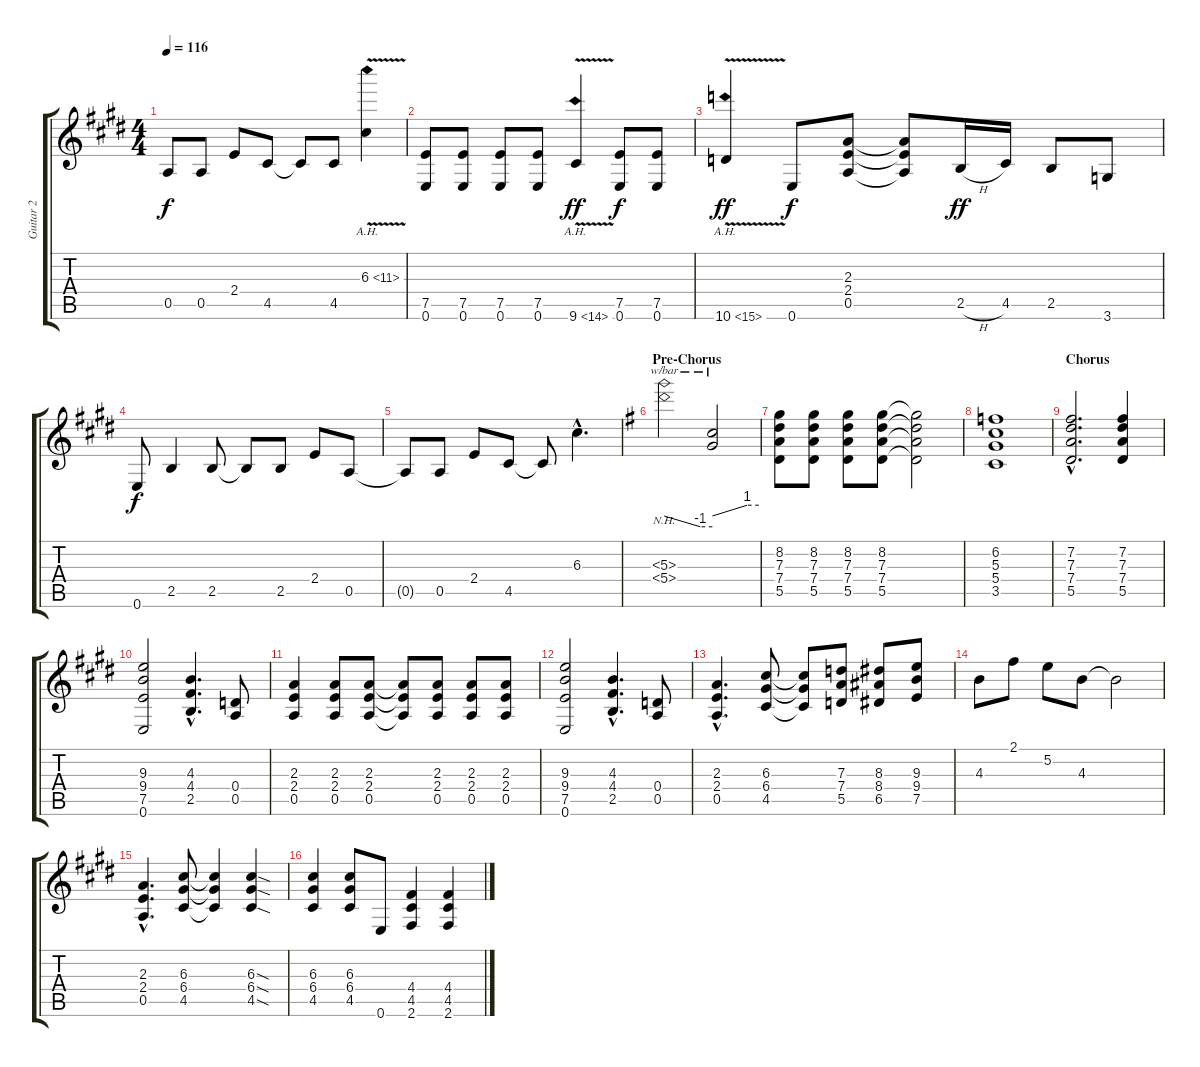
\track ("Guitar 2" "Guitar 2") {instrument overdrivenguitar}
\staff {score tabs}
\tuning (E4 B3 G3 D3 A2 E2) {hide}
\ts (4 4)
\tempo 116
\clef g2
\ks e
0.5{t}.8{dy f} 0.5.8 2.4.8 4.5.8 4.5{t}.8 4.5.8 6.3{ah 5 v}.4 |
(7.5 0.6).8{volume 12 balance 4 instrument overdrivenguitar} (7.5 0.6).8 (7.5 0.6).8 (7.5 0.6).8 9.6{ah 5 v}.4{dy ff} (7.5 0.6).8{dy f} (7.5 0.6).8 |
10.6{ah 5 v}.4{dy ff} 0.6.8{dy f} (2.3 2.4 0.5).8 (2.3{t} 2.4{t} 0.5{t}).8 2.5{h}.16{dy ff} 4.5.16 2.5.8 3.6.8 |
0.6.8{dy f volume 14 balance 4 instrument overdrivenguitar} 2.5.4 2.5.8 2.5{t}.8 2.5.8 2.4.8 0.5.8 |
0.5{t}.8 0.5.8 2.4.8 4.5.8 4.5{t}.8 6.3{hac}.4{d} |
\section ("" "Pre-Chorus")
\ks g
(5.3{nh} 5.4{nh}).2{tbe (custom default 0 0 45 -4 60 -4)} (5.3{t} 5.4{t}).2{tbe (custom default 0 0 45 4 60 4)} |
(8.2 7.3 7.4 5.5).8 (8.2 7.3 7.4 5.5).8 (8.2 7.3 7.4 5.5).8 (8.2 7.3 7.4 5.5).8 (8.2{t} 7.3{t} 7.4{t} 5.5{t}).2 |
(6.2 5.3 5.4 3.5).1 |
\section ("" "Chorus")
(7.2{hac} 7.3{hac} 7.4{hac} 5.5{hac}).2{d} (7.2 7.3 7.4 5.5).4 |
\ks e
(9.3 9.4 7.5 0.6).2 (4.3{hac} 4.4{hac} 2.5{hac}).4{d} (0.4 0.5).8 |
(2.3 2.4 0.5).4 (2.3 2.4 0.5).8 (2.3 2.4 0.5).8 (2.3{t} 2.4{t} 0.5{t}).8 (2.3 2.4 0.5).8 (2.3 2.4 0.5).8 (2.3 2.4 0.5).8 |
(9.3 9.4 7.5 0.6).2 (4.3{hac} 4.4{hac} 2.5{hac}).4{d} (0.4 0.5).8 |
(2.3{hac} 2.4{hac} 0.5{hac}).4{d} (6.3 6.4 4.5).8 (6.3{t} 6.4{t} 4.5{t}).8 (7.3 7.4 5.5).8 (8.3 8.4 6.5).8 (9.3 9.4 7.5).8 |
4.3.8{volume 16 balance 4 instrument overdrivenguitar} 2.1.8 5.2.8 4.3.8 4.3{t}.2 |
(2.3{hac} 2.4{hac} 0.5{hac}).4{d volume 14 balance 4 instrument overdrivenguitar} (6.3 6.4 4.5).8 (6.3{t} 6.4{t} 4.5{t}).4 (6.3{sod} 6.4{sod} 4.5{sod}).4 |
(6.3 6.4 4.5).4 (6.3 6.4 4.5).8 0.6.8 (4.4 4.5 2.6).4 (4.4 4.5 2.6).4
